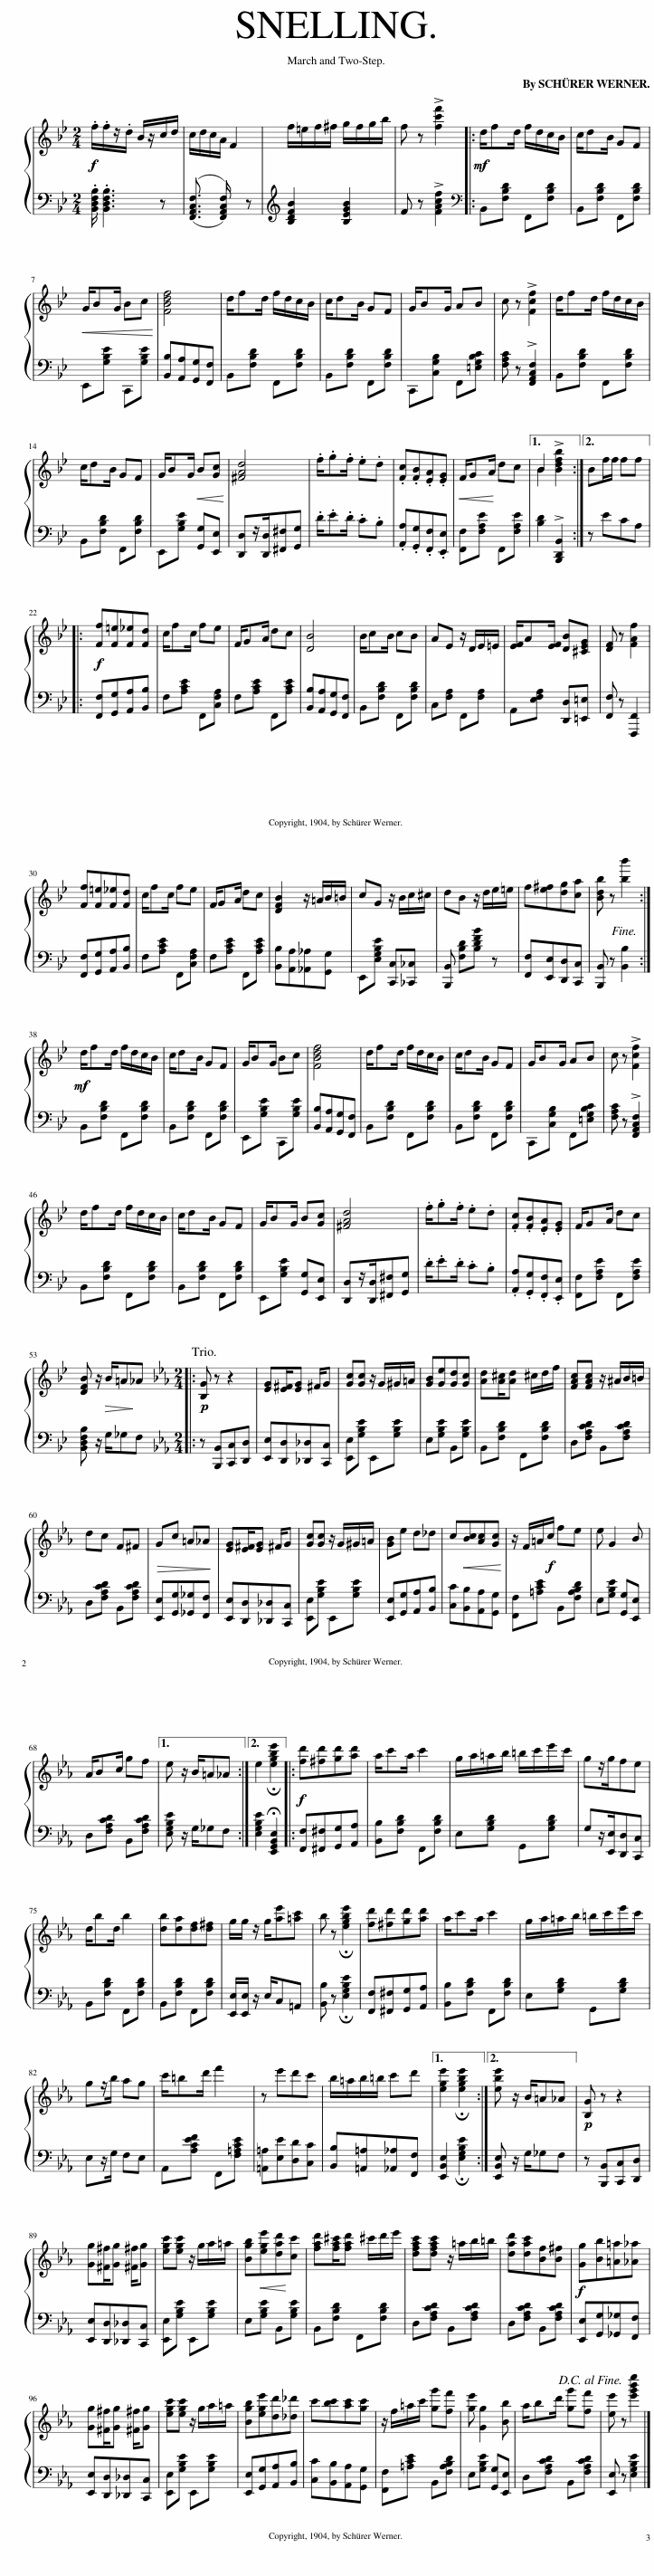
X:1
%%score { ( 1 3 ) | 2 }
L:1/8
Q:1/4=90
M:2/4
I:linebreak $
K:Bb
V:1 treble
V:3 treble
V:2 bass
V:1
!f! .f/.f/z/.d/ B/z/c/d/ | c/d/c/A/ F2 | f/=e/f/^f/ g/f/g/b/ | f z !>![fc'f']2 |:!mf! d/fd/ f/d/c/B/ | %5
 c/dB/ GF |$!<(! G/BG/ Bc!<)! | [FBdf]4 | d/fd/ f/d/c/B/ | c/dB/ GF | %10
 G/BG/ AB | c z !>![Fcf]2 | d/fd/ f/d/c/B/ |$ c/dB/ GF | G/BG/!<(! B[Gc]!<)! | %15
 [^FAd]4 | .f/.g.f/ .e.d | .[Fc].[FB].[EA].[EG] |!<(! F/GA/!<)! dc |1 B2 !>![Bdfb]2 :|2 %20
 Bf/f/ ff |:$!f! [Ff][F=e][F_e][Fd] | c/fc/ fe | F/GA/ dc | [DB]4 | %25
 B/cB/ cB | AE z/ D/E/=E/ | [EF]/A[EF]/ [DB][^CEG] | [DF] z [FAf]2 |$ [Ff][F=e][F_e][Fd] | %30
 c/fc/ fe | F/GA/ dc | [DFB]2 z/ =A/B/=B/ | cG z/ B/c/^c/ | dB z/ d/e/=e/ | %35
 f[e^f][dg][ca] | [Bdb] z [bb']2!fine! :|$!mf! d/fd/ f/d/c/B/ | c/dB/ GF | G/BG/ Bc | %40
 [FBdf]4 | d/fd/ f/d/c/B/ | c/dB/ GF | G/BG/ AB | c z !>![Fcf]2 |$ %45
 d/fd/ f/d/c/B/ | c/dB/ GF | G/BG/ B[Gc] | [^FAd]4 | .f/.g.f/ .e.d | %50
 .[Fc].[FB].[EA].[EG] | F/GA/ dc |$ [DFB] z/!>(! B/=A_A!>)! |:[K:Eb][M:2/4]!p! [B,G] z z2 | [EG][E^F]/[EG] ^F/G | %55
 [Gc][Gc] z/ G/^G/=A/ | [GB][Ge][Gd][Gc] | [Ad][A^c]/[Ad] ^c/d/f/ | [FAc][FAc] z/ ^A/B/=B/ |$ dc F^F | %60
!>(! Gc =A_A!>)! | [EG][E^F]/[EG] ^F/G | [Gc][Gc] z/ G/^G/=A/ | [GB]e d_d | c!<(![Bc][Ac][Gc]!<)! | %65
 z/ F/=A/!f!c/ fe | e G2 B |$ A/Bc/ gf |1 e z/ B/=A_A :|2 e2 !fermata![egbe']2 |: %70
!f! [fd'][^fd'][gd'][ad'] | a/c'a/ c'2 | g/a/=a/b/ =b/c'/e'/c'/ | gz/g/fe |$ d/bd/ b2 | %75
 [db][da][df][d^f] | g/g/ z/ g/[ae'][=ac'] | b z !fermata![egbe']2 | [fd'][^fd'][gd'][ad'] | a/c'a/ c'2 | %80
 g/a/=a/b/ =b/c'/e'/c'/ |$ gz/b/ ag | c'/=bd'/ f'2 | z e'd'c' | b/=a/b/=b/ c'd' |1 %85
 [ege']2 !fermata![egbe']2 :|2 [ebe'] z/ B/=A_A ||!p! [B,G] z z2 |$ [Gg][^F^f]/[Gg] [^F^f]/[Gg] | [egc'][egc'] z/ g/a/=a/ | %90
 [Bgb]!<(![ege'][dad']!<)![cc'] | [fad'][fa^c']/[fad'] ^c'/d'/e'/ | [dfac'][dfac'] z/ =a/b/=b/ | [dad'][dac'][Bf][B^f] |!f! [Gg][Bb][=A=a][_A_a] |$ %95
 [Gg][^F^f]/[Gg] [^F^f]/[Gg] | [egc'][egc'] z/ g/a/=a/ | [Bgb][ege'][dd'][_d_d'] | c'[bc'][ac'][gc'] | z/ f/=a/c'/ [gg'][ff'] | %100
 [ge'] [Gg]2 [Bb] | a/bd'/ [gg'][ff'] | [ee'] z [e'g'b'e'']2!D.C.! |] %103
V:2
 .[B,,D,F,B,]/ .[B,,D,F,B,]3/2 x z | (([F,,A,,C,F,]3/2 [F,,A,,C,F,]/)) x z | [B,DFB]2 [B,EGB]2 | F z !>![FAcf]2 |:[K:bass] B,,[F,B,D] F,,[F,B,D] | %5
 B,,[F,B,D] F,,[F,B,D] |$ E,,[G,B,E] C,,[G,B,E] | [B,,B,][A,,A,][G,,G,][F,,F,] | B,,[F,B,D] F,,[F,B,D] | B,,[F,B,D] F,,[F,B,D] | %10
 C,,[C,G,B,] F,,[=E,G,B,C] | [F,A,C] z !>![F,,A,,C,F,]2 | B,,[F,B,D] F,,[F,B,D] |$ B,,[F,B,D] F,,[F,B,D] | E,,[G,B,E] [G,,G,][E,,E,] | %15
 [D,,D,]z/[D,,D,]/[^F,,^F,][G,,G,] | .D/.E.D/ .C.B, | .[A,,A,].[G,,G,].[F,,F,].[E,,E,] | [F,,F,][F,A,E] F,,[F,A,E] |1 [B,D]2 !>![B,,,D,,B,,]2 :|2 %20
 z ECA, |:$ [F,,F,][G,,G,][A,,A,][B,,B,] | F,[A,CE] F,,[C,F,A,] | F,[A,CE] F,,[A,CE] | [B,,B,][A,,A,][G,,G,][F,,F,] | %25
 B,,[F,B,D] F,,[F,B,D] | C,[F,A,] F,,[F,A,] | A,,[E,F,A,] [D,,D,][=E,,=E,] | [F,,F,] z [F,,,F,,]2 |$ [F,,F,][G,,G,][A,,A,][B,,B,] | %30
 F,[A,CE] F,,[C,F,A,] | F,[A,CE] F,,[A,CE] | [B,,B,][A,,A,][_A,,_A,][G,,G,] | E,,[E,G,B,E] [C,,C,][_C,,_C,] | [B,,,B,,] [F,B,D][B,DFB] z | %35
 [F,,F,][E,,E,][D,,D,][C,,C,] | [B,,,B,,] z [B,,B,]2 :|$ B,,[F,B,D] F,,[F,B,D] | B,,[F,B,D] F,,[F,B,D] | E,,[G,B,E] C,,[G,B,E] | %40
 [B,,B,][A,,A,][G,,G,][F,,F,] | B,,[F,B,D] F,,[F,B,D] | B,,[F,B,D] F,,[F,B,D] | C,,[C,G,B,] F,,[=E,G,B,C] | [F,A,C] z !>![F,,A,,C,F,]2 |$ %45
 B,,[F,B,D] F,,[F,B,D] | B,,[F,B,D] F,,[F,B,D] | E,,[G,B,E] [G,,G,][E,,E,] | [D,,D,]z/[D,,D,]/[^F,,^F,][G,,G,] | .D/.E.D/ .C.B, | %50
 .[A,,A,].[G,,G,].[F,,F,].[E,,E,] | [F,,F,][F,A,E] F,,[F,A,E] |$ [B,,D,F,B,] z/ G,/_G,F, |:[K:Eb][M:2/4] z [B,,,B,,][C,,C,][D,,D,] | [E,,E,][D,,D,][_D,,_D,][C,,C,] | %55
 [E,,E,][G,B,E] E,,[G,B,E] | E,[G,B,E] B,,[G,B,E] | B,,[F,B,D] F,,[F,B,D] | D,[F,A,CD] B,,[F,A,CD] |$ D,[F,A,CD] B,,[F,A,CD] | %60
 [E,,E,][G,,G,][_G,,_G,][F,,F,] | [E,,E,][D,,D,][_D,,_D,][C,,C,] | [E,,E,][G,B,E] E,,[G,B,E] | [E,,E,][G,,G,][A,,A,][B,,B,] | [C,C][B,,B,][A,,A,][G,,G,] | %65
 [F,,F,][=A,CE] B,,[F,A,B,D] | E,[G,B,E] [G,,G,][E,,E,] |$ D,[F,A,CD] B,,[F,A,CD] |1 [E,G,B,E] z/ G,/_G,F, :|2 [E,G,B,E]2 !fermata![E,,G,,B,,E,]2 |: %70
 [F,,F,][^F,,^F,][G,,G,][A,,A,] | [B,,B,][F,B,D] F,,[F,B,D] | E,[G,B,D] G,,[G,B,D] | G,z/[E,,E,]/[D,,D,][C,,C,] |$ B,,[F,B,D] F,,[F,B,D] | %75
 B,,[F,B,D] F,,[F,B,D] | [E,,E,]/[E,,E,]/ z/ E,/C,=A,, | [B,,B,] z !fermata![E,G,B,E]2 | [F,,F,][^F,,^F,][G,,G,][A,,A,] | [B,,B,][F,B,D] F,,[F,B,D] | %80
 E,[G,B,D] G,,[G,B,D] |$ E,z/G,/ F,E, | A,,[A,CEF] F,,[F,=A,CE] | [=A,,=A,][E,E][D,D][C,C] | [B,,B,][=A,,=A,][_A,,_A,][F,,F,] |1 %85
 [E,,B,,E,]2 !fermata![E,G,B,E]2 :|2 [E,,B,,E,] z/ G,/_G,F, || z [B,,,B,,][C,,C,][D,,D,] |$ [E,,E,][D,,D,][_D,,_D,][C,,C,] | [E,,E,][G,B,E] E,,[G,B,E] | %90
 E,[G,B,E] B,,[G,B,E] | B,,[F,B,D] F,,[F,B,D] | D,[F,A,CD] B,,[F,A,CD] | D,[F,A,CD] B,,[F,A,CD] | [E,,E,][G,,G,][_G,,_G,][F,,F,] |$ %95
 [E,,E,][D,,D,][_D,,_D,][C,,C,] | [E,,E,][G,B,E] E,,[G,B,E] | [E,,E,][G,,G,][A,,A,][B,,B,] | [C,C][B,,B,][A,,A,][G,,G,] | [F,,F,][=A,CE] B,,[F,A,B,D] | %100
 E,[G,B,E] [G,,G,][E,,E,] | D,[F,A,CD] B,,[F,A,CD] | [E,,E,] z [E,G,B,E]2 |] %103
V:3
 x4 | x4 | x4 | x4 |: x4 | %5
 x4 |$ x4 | x4 | x4 | x4 | %10
 x4 | x4 | x4 |$ x4 | x4 | %15
 x4 | x4 | x4 | x4 |1 B2 x2 :|2 %20
 x4 |:$ x4 | x4 | x4 | x4 | %25
 x4 | x4 | x4 | x4 |$ x4 | %30
 x4 | x4 | x4 | x4 | x4 | %35
 x4 | x4 :|$ x4 | x4 | x4 | %40
 x4 | x4 | x4 | x4 | x4 |$ %45
 x4 | x4 | x4 | x4 | x4 | %50
 x4 | x4 |$ x4 |:[K:Eb][M:2/4] x4 | x4 | %55
 x4 | x4 | x4 | x4 |$ x4 | %60
 x4 | x4 | x4 | x4 | x4 | %65
 x4 | x4 |$ x4 |1 x4 :|2 x4 |: %70
 x4 | x4 | x4 | x4 |$ x4 | %75
 x4 | x4 | x4 | x4 | x4 | %80
 x4 |$ x4 | x4 | x4 | x4 |1 %85
 x4 :|2 x4 || x4 |$ x4 | x4 | %90
 x4 | x4 | x4 | x4 | x4 |$ %95
 x4 | x4 | x4 | x4 | x4 | %100
 x4 | x4 | x4 |] %103
